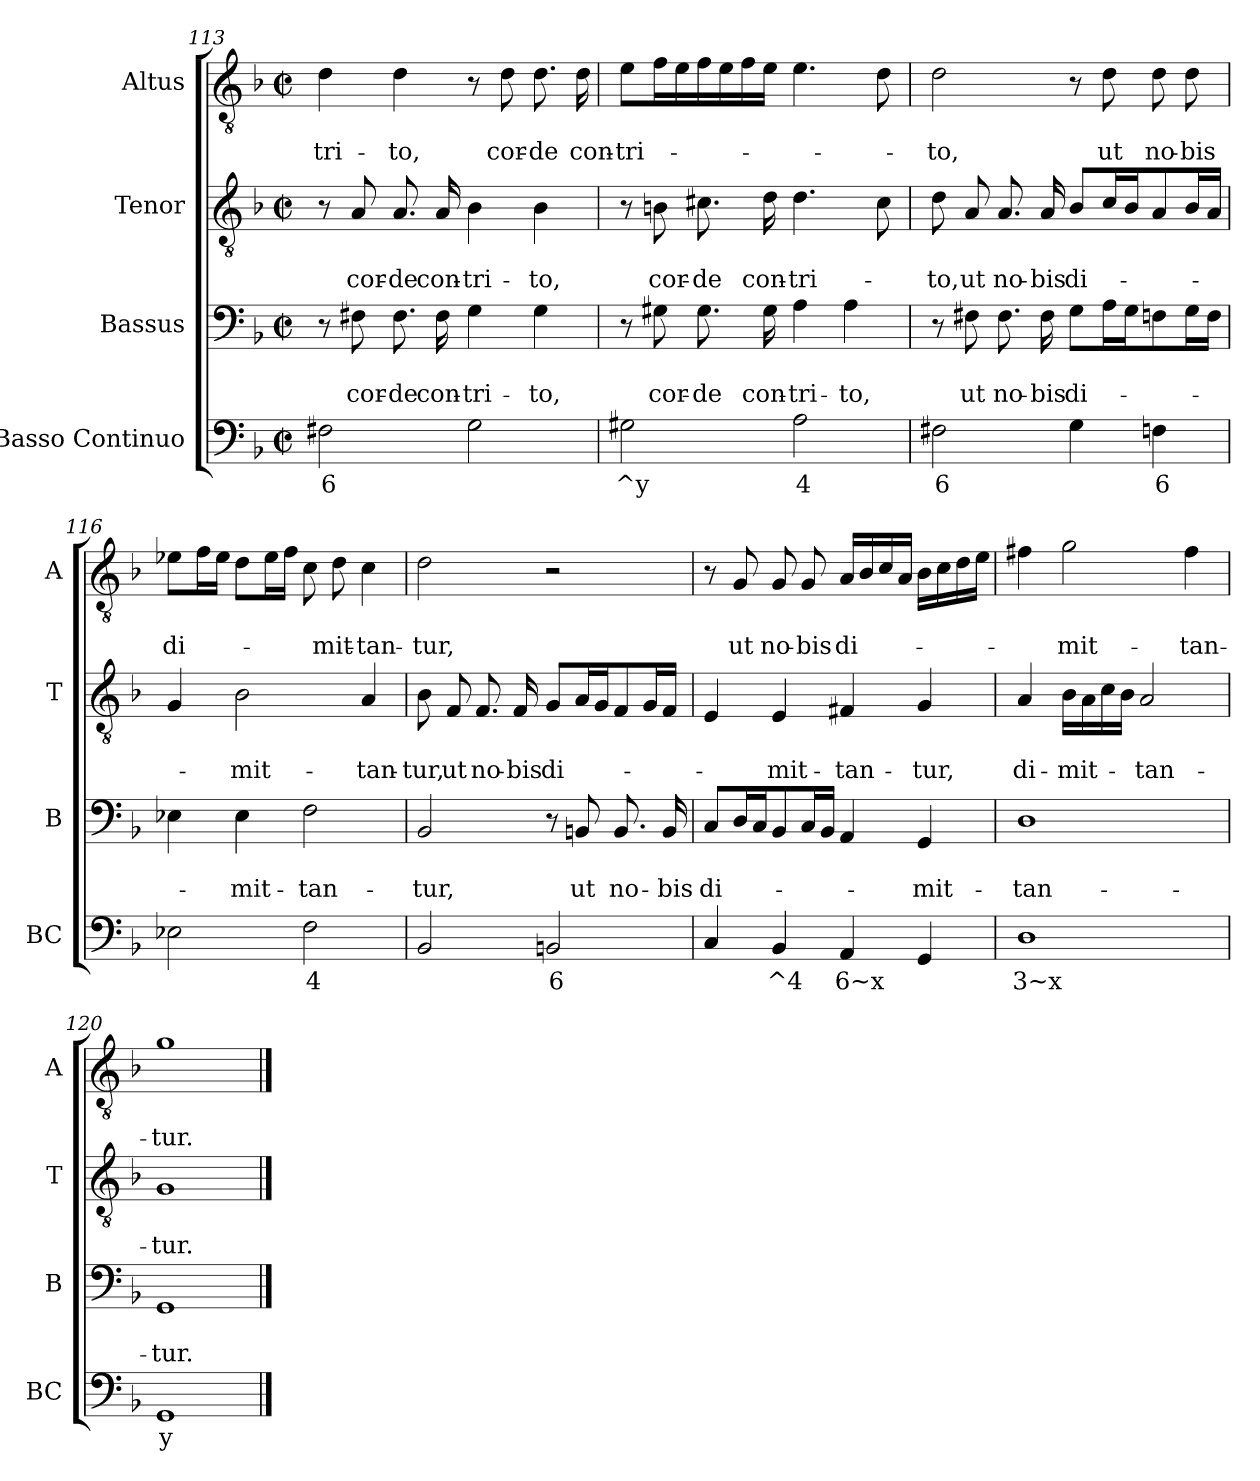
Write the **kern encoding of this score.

**kern	**text	**kern	**text	**text	**kern	**text	**text	**kern	**text	**text
*part4	*part4	*part3	*part3	*part3	*part2	*part2	*part2	*part1	*part1	*part1
*staff4	*staff4	*staff3	*staff3	*staff3	*staff2	*staff2	*staff2	*staff1	*staff1	*staff1
*I"Basso Continuo	*	*I"Bassus	*	*	*I"Tenor	*	*	*I"Altus	*	*
*I'BC	*	*I'B	*	*	*I'T	*	*	*I'A	*	*
*clefF4	*	*clefF4	*	*	*clefGv2	*	*	*clefGv2	*	*
*k[b-]	*	*k[b-]	*	*	*k[b-]	*	*	*k[b-]	*	*
*F:	*	*F:	*	*	*F:	*	*	*F:	*	*
*M2/2	*	*M2/2	*	*	*M2/2	*	*	*M2/2	*	*
*met(c|)	*	*met(c|)	*	*	*met(c|)	*	*	*met(c|)	*	*
=113	=113	=113	=113	=113	=113	=113	=113	=113	=113	=113
!	!LO:LY:b	!	!	!	!	!	!	!	!	!
!	!	!	!	!	!	!	!	!	!	!LO:LY:b
2F#X\	6	8r	.	.	8r	.	.	4d\	.	-tri-
!	!	!	!	!LO:LY:b	!	!	!	!	!	!
!	!	!	!	!	!	!	!LO:LY:b	!	!	!
.	.	8F#X\	.	cor-	8A/	.	cor-	.	.	.
!	!	!	!	!LO:LY:b	!	!	!	!	!	!
!	!	!	!	!	!	!	!LO:LY:b	!	!	!
!	!	!	!	!	!	!	!	!	!	!LO:LY:b
.	.	8.F#\	.	-de	8.A/	.	-de	4d\	.	-to,
!	!	!	!	!LO:LY:b	!	!	!	!	!	!
!	!	!	!	!	!	!	!LO:LY:b	!	!	!
.	.	16F#\	.	con-	16A/	.	con-	.	.	.
!	!	!	!	!LO:LY:b	!	!	!	!	!	!
!	!	!	!	!	!	!	!LO:LY:b	!	!	!
2G\	.	4G\	.	-tri-	4B-\	.	-tri-	8r	.	.
!	!	!	!	!	!	!	!	!	!	!LO:LY:b
.	.	.	.	.	.	.	.	8d\	.	cor-
!	!	!	!	!LO:LY:b	!	!	!	!	!	!
!	!	!	!	!	!	!	!LO:LY:b	!	!	!
!	!	!	!	!	!	!	!	!	!	!LO:LY:b
.	.	4G\	.	-to,	4B-\	.	-to,	8.d\	.	-de
!	!	!	!	!	!	!	!	!	!	!LO:LY:b
.	.	.	.	.	.	.	.	16d\	.	con-
!!LO:PB:g=z
=114	=114	=114	=114	=114	=114	=114	=114	=114	=114	=114
!	!LO:LY:b	!	!	!	!	!	!	!	!	!
*^	*	*	*	*	*	*	*	*	*	*
!	!	!	!	!	!	!	!	!	!	!	!LO:LY:b
2G#X\	2ryy	^y	8r	.	.	8r	.	.	8e\L	.	-tri-
!	!	!	!	!	!LO:LY:b	!	!	!	!	!	!
!	!	!	!	!	!	!	!	!LO:LY:b	!	!	!
.	.	.	8G#X\	.	cor-	8Bn\	.	cor-	16f\L	.	.
.	.	.	.	.	.	.	.	.	16e\	.	.
!	!	!	!	!	!LO:LY:b	!	!	!	!	!	!
!	!	!	!	!	!	!	!	!LO:LY:b	!	!	!
.	.	.	8.G#\	.	-de	8.c#X\	.	-de	16f\	.	.
.	.	.	.	.	.	.	.	.	16e\	.	.
.	.	.	.	.	.	.	.	.	16f\	.	.
!	!	!	!	!	!LO:LY:b	!	!	!	!	!	!
!	!	!	!	!	!	!	!	!LO:LY:b	!	!	!
.	.	.	16G#\	.	con-	16d\	.	con-	16e\JJ	.	.
!	!	!LO:LY:b	!	!	!	!	!	!	!	!	!
!	!	!	!	!	!LO:LY:b	!	!	!	!	!	!
!	!	!	!	!	!	!	!	!LO:LY:b	!	!	!
2A\	4.ryy	4	4A\	.	-tri-	4.d\	.	-tri-	4.e\	.	.
!	!	!	!	!	!LO:LY:b	!	!	!	!	!	!
.	.	.	4A\	.	-to,	.	.	.	.	.	.
!	!	!LO:LY:b	!	!	!	!	!	!	!	!	!
.	8ryy	3~x	.	.	.	8c#\	.	.	8d\	.	.
*v	*v	*	*	*	*	*	*	*	*	*	*
=115	=115	=115	=115	=115	=115	=115	=115	=115	=115	=115
*^	*	*	*	*	*	*	*	*	*	*
!	!	!LO:LY:b	!	!	!	!	!	!	!	!	!
*v	*v	*	*	*	*	*	*	*	*	*	*
*^	*	*	*	*	*	*	*	*	*	*
!	!	!	!	!	!	!	!	!LO:LY:b	!	!	!
*v	*v	*	*	*	*	*	*	*	*	*	*
*^	*	*	*	*	*	*	*	*	*	*
!	!	!	!	!	!	!	!	!	!	!	!LO:LY:b
*v	*v	*	*	*	*	*	*	*	*	*	*
2F#X\	6	8r	.	.	8d\	.	-to,	2d\	.	-to,
!	!	!	!	!LO:LY:b	!	!	!	!	!	!
!	!	!	!	!	!	!	!LO:LY:b	!	!	!
.	.	8F#X\	.	ut	8A/	.	ut	.	.	.
!	!	!	!	!LO:LY:b	!	!	!	!	!	!
!	!	!	!	!	!	!	!LO:LY:b	!	!	!
.	.	8.F#\	.	no-	8.A/	.	no-	.	.	.
!	!	!	!	!LO:LY:b	!	!	!	!	!	!
!	!	!	!	!	!	!	!LO:LY:b	!	!	!
.	.	16F#\	.	-bis	16A/	.	-bis	.	.	.
!	!	!	!	!LO:LY:b	!	!	!	!	!	!
!	!	!	!	!	!	!	!LO:LY:b	!	!	!
4G\	.	8G\L	.	di-	8B-/L	.	di-	8r	.	.
!	!	!	!	!	!	!	!	!	!	!LO:LY:b
.	.	16A\L	.	.	16c/L	.	.	8d\	.	ut
.	.	16G\J	.	.	16B-/J	.	.	.	.	.
!	!LO:LY:b	!	!	!	!	!	!	!	!	!
!	!	!	!	!	!	!	!	!	!	!LO:LY:b
4Fn\	6	8Fn\	.	.	8A/	.	.	8d\	.	no-
!	!	!	!	!	!	!	!	!	!	!LO:LY:b
.	.	16G\L	.	.	16B-/L	.	.	8d\	.	-bis
.	.	16F\JJ	.	.	16A/JJ	.	.	.	.	.
=116	=116	=116	=116	=116	=116	=116	=116	=116	=116	=116
*^	*	*	*	*	*	*	*	*	*	*
!	!	!	!	!	!	!	!	!	!	!	!LO:LY:b
2E-X\	4ryy	.	4E-X\	.	.	4G/	.	.	8e-X\L	.	di-
.	.	.	.	.	.	.	.	.	16f\L	.	.
.	.	.	.	.	.	.	.	.	16e-\JJ	.	.
!	!	!	!	!	!LO:LY:b	!	!	!	!	!	!
!	!	!	!	!	!	!	!	!LO:LY:b	!	!	!
.	4ryy	.	4E-\	.	-mit-	2B-\	.	-mit-	8d\L	.	.
.	.	.	.	.	.	.	.	.	16e-\L	.	.
.	.	.	.	.	.	.	.	.	16f\JJ	.	.
!	!	!LO:LY:b	!	!	!	!	!	!	!	!	!
!	!	!	!	!	!LO:LY:b	!	!	!	!	!	!
2F\	4ryy	4	2F\	.	-tan-	.	.	.	8c\	.	.
!	!	!	!	!	!	!	!	!	!	!	!LO:LY:b
.	.	.	.	.	.	.	.	.	8d\	.	-mit-
!	!	!LO:LY:b	!	!	!	!	!	!	!	!	!
!	!	!	!	!	!	!	!	!LO:LY:b	!	!	!
!	!	!	!	!	!	!	!	!	!	!	!LO:LY:b
.	4ryy	3	.	.	.	4A/	.	-tan-	4c\	.	-tan-
*v	*v	*	*	*	*	*	*	*	*	*	*
!!LO:LB:g=z
=117	=117	=117	=117	=117	=117	=117	=117	=117	=117	=117
*^	*	*	*	*	*	*	*	*	*	*
!	!	!	!	!	!LO:LY:b	!	!	!	!	!	!
*v	*v	*	*	*	*	*	*	*	*	*	*
*^	*	*	*	*	*	*	*	*	*	*
!	!	!	!	!	!	!	!	!LO:LY:b	!	!	!
*v	*v	*	*	*	*	*	*	*	*	*	*
*^	*	*	*	*	*	*	*	*	*	*
!	!	!	!	!	!	!	!	!	!	!	!LO:LY:b
*v	*v	*	*	*	*	*	*	*	*	*	*
2BB-/	.	2BB-/	.	-tur,	8B-\	.	-tur,	2d\	.	-tur,
!	!	!	!	!	!	!	!LO:LY:b	!	!	!
.	.	.	.	.	8F/	.	ut	.	.	.
!	!	!	!	!	!	!	!LO:LY:b	!	!	!
.	.	.	.	.	8.F/	.	no-	.	.	.
!	!	!	!	!	!	!	!LO:LY:b	!	!	!
.	.	.	.	.	16F/	.	-bis	.	.	.
!	!LO:LY:b	!	!	!	!	!	!	!	!	!
!	!	!	!	!	!	!	!LO:LY:b	!	!	!
2BBn/	6	8r	.	.	8G/L	.	di-	2r	.	.
!	!	!	!	!LO:LY:b	!	!	!	!	!	!
.	.	8BBn/	.	ut	16A/L	.	.	.	.	.
.	.	.	.	.	16G/J	.	.	.	.	.
!	!	!	!	!LO:LY:b	!	!	!	!	!	!
.	.	8.BB/	.	no-	8F/	.	.	.	.	.
.	.	.	.	.	16G/L	.	.	.	.	.
!	!	!	!	!LO:LY:b	!	!	!	!	!	!
.	.	16BB/	.	-bis	16F/JJ	.	.	.	.	.
=118	=118	=118	=118	=118	=118	=118	=118	=118	=118	=118
!	!	!	!	!LO:LY:b	!	!	!	!	!	!
4C/	.	8C/L	.	di-	4E/	.	.	8r	.	.
!	!	!	!	!	!	!	!	!	!	!LO:LY:b
.	.	16D/L	.	.	.	.	.	8G/	.	ut
.	.	16C/J	.	.	.	.	.	.	.	.
!	!LO:LY:b	!	!	!	!	!	!	!	!	!
!	!	!	!	!	!	!	!LO:LY:b	!	!	!
!	!	!	!	!	!	!	!	!	!	!LO:LY:b
4BB-/	^4	8BB-/	.	.	4E/	.	-mit-	8G/	.	no-
!	!	!	!	!	!	!	!	!	!	!LO:LY:b
.	.	16C/L	.	.	.	.	.	8G/	.	-bis
.	.	16BB-/JJ	.	.	.	.	.	.	.	.
!	!LO:LY:b	!	!	!	!	!	!	!	!	!
!	!	!	!	!	!	!	!LO:LY:b	!	!	!
!	!	!	!	!	!	!	!	!	!	!LO:LY:b
4AA/	6~x	4AA/	.	.	4F#X/	.	-tan-	16A/LL	.	di-
.	.	.	.	.	.	.	.	16B-/	.	.
.	.	.	.	.	.	.	.	16c/	.	.
.	.	.	.	.	.	.	.	16A/JJ	.	.
!	!	!	!	!LO:LY:b	!	!	!	!	!	!
!	!	!	!	!	!	!	!LO:LY:b	!	!	!
4GG/	.	4GG/	.	-mit-	4G/	.	-tur,	16B-\LL	.	.
.	.	.	.	.	.	.	.	16c\	.	.
.	.	.	.	.	.	.	.	16d\	.	.
.	.	.	.	.	.	.	.	16e\JJ	.	.
=119	=119	=119	=119	=119	=119	=119	=119	=119	=119	=119
*^	*	*	*	*	*	*	*	*	*	*
!	!	!LO:LY:b	!	!	!	!	!	!	!	!	!
!	!	!	!	!	!LO:LY:b	!	!	!	!	!	!
!	!	!	!	!	!	!	!	!LO:LY:b	!	!	!
1D	4ryy	3~x	1D	.	-tan-	4A/	.	di-	4f#X\	.	.
!	!	!LO:LY:b	!	!	!	!	!	!	!	!	!
!	!	!	!	!	!	!	!	!LO:LY:b	!	!	!
!	!	!	!	!	!	!	!	!	!	!	!LO:LY:b
.	4ryy	4	.	.	.	16B-\LL	.	-mit-	2g\	.	-mit-
.	.	.	.	.	.	16A\	.	.	.	.	.
.	.	.	.	.	.	16c\	.	.	.	.	.
.	.	.	.	.	.	16B-\JJ	.	.	.	.	.
!	!	!	!	!	!	!	!	!LO:LY:b	!	!	!
.	4ryy	.	.	.	.	2A/	.	-tan-	.	.	.
!	!	!LO:LY:b	!	!	!	!	!	!	!	!	!
!	!	!	!	!	!	!	!	!	!	!	!LO:LY:b
.	4ryy	3~x	.	.	.	.	.	.	4f#\	.	-tan-
*v	*v	*	*	*	*	*	*	*	*	*	*
=120	=120	=120	=120	=120	=120	=120	=120	=120	=120	=120
*^	*	*	*	*	*	*	*	*	*	*
!	!	!LO:LY:b	!	!	!	!	!	!	!	!	!
*v	*v	*	*	*	*	*	*	*	*	*	*
*^	*	*	*	*	*	*	*	*	*	*
!	!	!	!	!	!LO:LY:b	!	!	!	!	!	!
*v	*v	*	*	*	*	*	*	*	*	*	*
*^	*	*	*	*	*	*	*	*	*	*
!	!	!	!	!	!	!	!	!LO:LY:b	!	!	!
*v	*v	*	*	*	*	*	*	*	*	*	*
*^	*	*	*	*	*	*	*	*	*	*
!	!	!	!	!	!	!	!	!	!	!	!LO:LY:b
*v	*v	*	*	*	*	*	*	*	*	*	*
1GG	y	1GG	.	-tur.	1G	.	-tur.	1g	.	-tur.
==	==	==	==	==	==	==	==	==	==	==
*-	*-	*-	*-	*-	*-	*-	*-	*-	*-	*-
